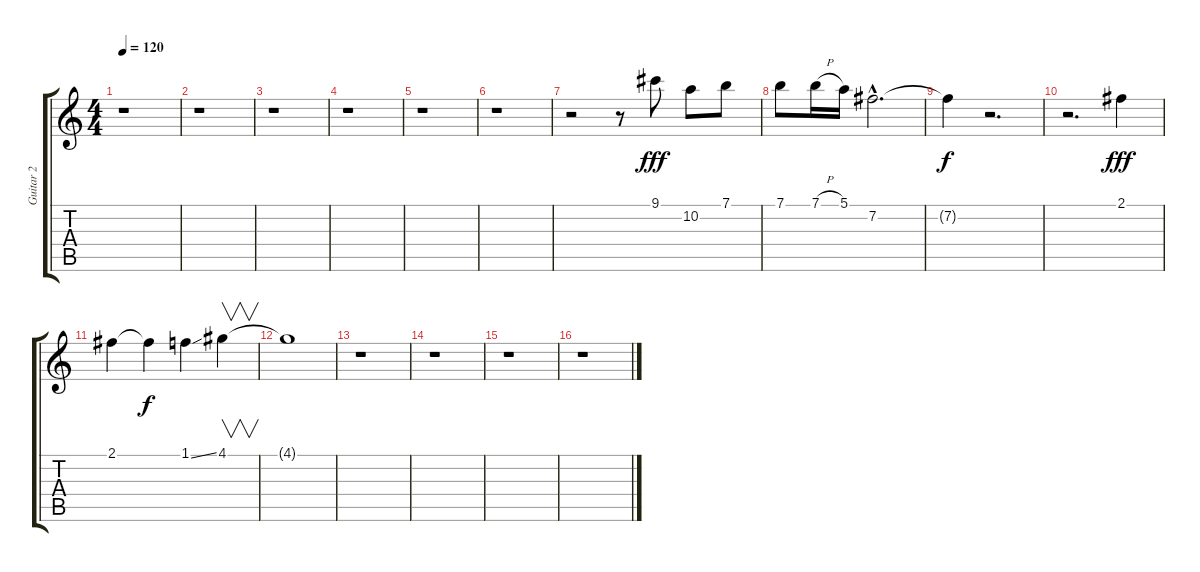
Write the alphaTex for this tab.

\track ("Guitar 2" "Guitar 2") {instrument overdrivenguitar}
\staff {score tabs}
\tuning (E4 B3 G3 D3 A2 E2) {hide}
\ts (4 4)
\tempo 120
\clef g2
\ks c
r.1{dy fff} |
r.1 |
r.1 |
r.1 |
r.1 |
r.1 |
r.2 r.8 9.1.8 10.2.8 7.1.8 |
7.1.8 7.1{h}.16 5.1.16 7.2{hac}.2{d} |
7.2{t}.4{dy f} r.2{d} |
r.2{d} 2.1.4{dy fff} |
2.1.4 2.1{t}.4{dy f} 1.1{ss}.4 4.1.4{v} |
4.1{t}.1 |
r.1 |
r.1 |
r.1 |
r.1
